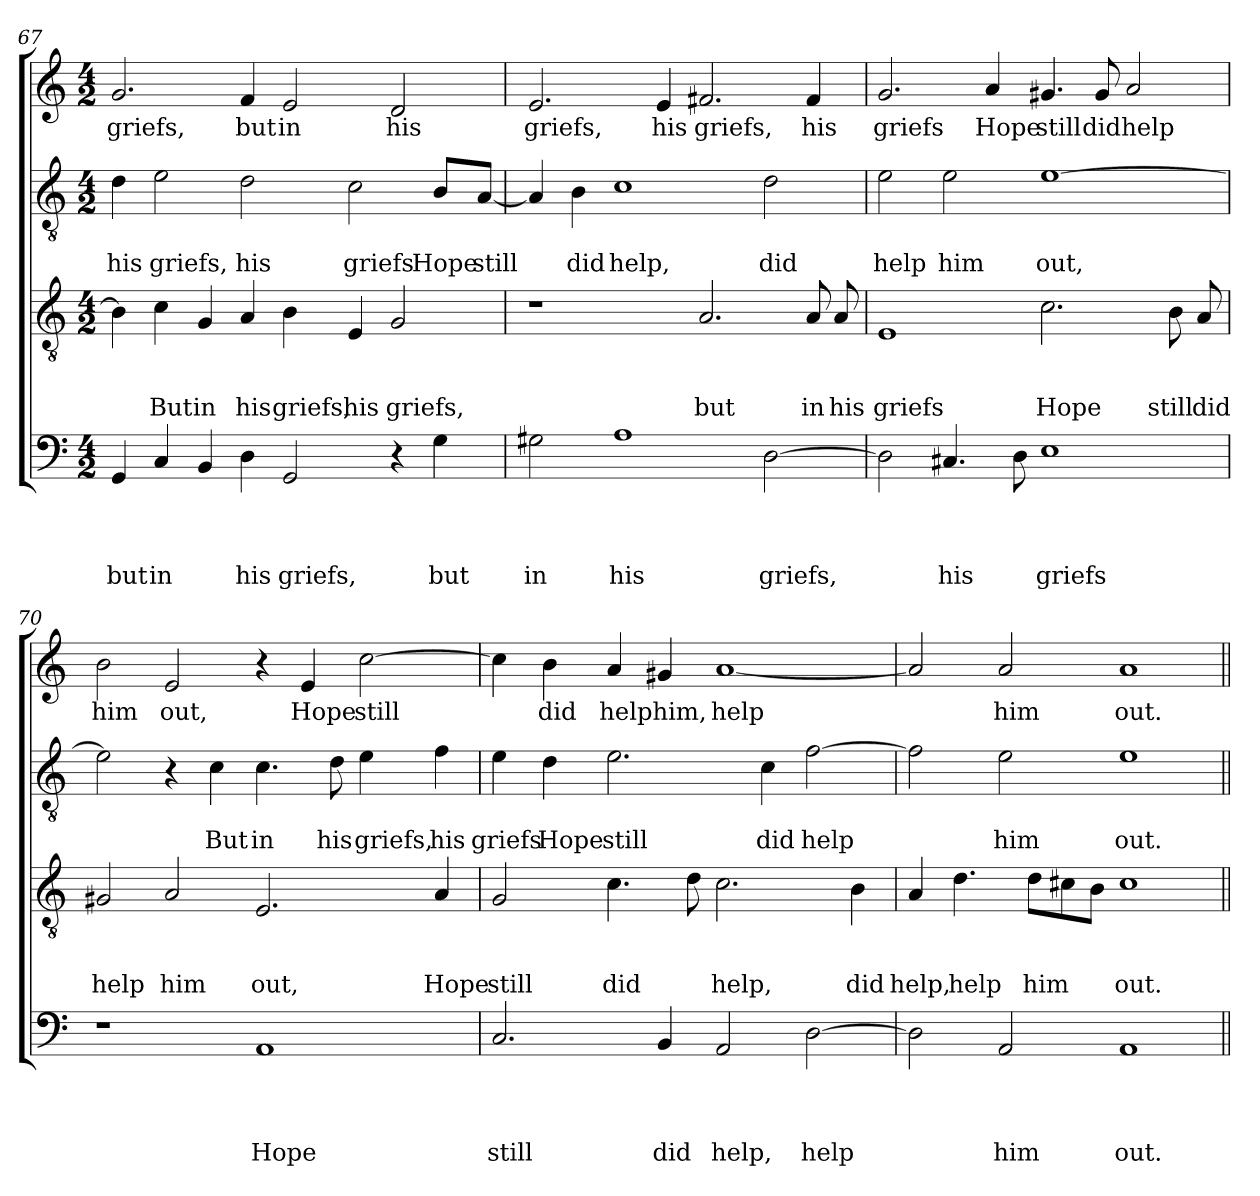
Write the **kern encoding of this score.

**kern	**text	**text	**text	**text	**kern	**text	**text	**text	**kern	**text	**text	**kern	**text
*part4	*part4	*part4	*part4	*part4	*part3	*part3	*part3	*part3	*part2	*part2	*part2	*part1	*part1
*staff4	*staff4	*staff4	*staff4	*staff4	*staff3	*staff3	*staff3	*staff3	*staff2	*staff2	*staff2	*staff1	*staff1
*clefF4	*	*	*	*	*clefGv2	*	*	*	*clefGv2	*	*	*clefG2	*
*k[]	*	*	*	*	*k[]	*	*	*	*k[]	*	*	*k[]	*
*C:	*	*	*	*	*C:	*	*	*	*C:	*	*	*C:	*
*M4/2	*	*	*	*	*M4/2	*	*	*	*M4/2	*	*	*M4/2	*
=67	=67	=67	=67	=67	=67	=67	=67	=67	=67	=67	=67	=67	=67
!	!	!	!	!LO:LY:b	!	!	!	!	!	!	!LO:LY:b	!	!LO:LY:b
4GG/	.	.	.	but	4B\]	.	.	.	4d\	.	his	2.g/	griefs,
!	!	!	!	!LO:LY:b	!	!	!	!LO:LY:b	!	!	!LO:LY:b	!	!
4C/	.	.	.	in	4c\	.	.	But	2e\	.	griefs,	.	.
!	!	!	!	!	!	!	!	!LO:LY:b	!	!	!	!	!
4BB/	.	.	.	.	4G/	.	.	in	.	.	.	.	.
!	!	!	!	!LO:LY:b	!	!	!	!LO:LY:b	!	!	!LO:LY:b	!	!LO:LY:b
4D\	.	.	.	his	4A/	.	.	his	2d\	.	his	4f/	but
!	!	!	!	!LO:LY:b	!	!	!	!LO:LY:b	!	!	!	!	!LO:LY:b
2GG/	.	.	.	griefs,	4B\	.	.	griefs,	.	.	.	2e/	in
!	!	!	!	!	!	!	!	!LO:LY:b	!	!	!LO:LY:b	!	!
.	.	.	.	.	4E/	.	.	his	2c\	.	griefs	.	.
!	!	!	!	!	!	!	!	!LO:LY:b	!	!	!	!	!LO:LY:b
4r	.	.	.	.	2G/	.	.	griefs,	.	.	.	2d/	his
!	!	!	!	!LO:LY:b	!	!	!	!	!	!	!LO:LY:b	!	!
4G\	.	.	.	but	.	.	.	.	8B/L	.	Hope	.	.
!	!	!	!	!	!	!	!	!	!	!	!LO:LY:b	!	!
.	.	.	.	.	.	.	.	.	[8A/J	.	still	.	.
!!LO:PB:g=z
=68	=68	=68	=68	=68	=68	=68	=68	=68	=68	=68	=68	=68	=68
!	!	!	!	!LO:LY:b	!	!	!	!	!	!	!	!	!LO:LY:b
2G#X\	.	.	.	in	1r	.	.	.	4A/]	.	.	2.e/	griefs,
!	!	!	!	!	!	!	!	!	!	!	!LO:LY:b	!	!
.	.	.	.	.	.	.	.	.	4B\	.	did	.	.
!	!	!	!	!LO:LY:b	!	!	!	!	!	!	!LO:LY:b	!	!
1A	.	.	.	his	.	.	.	.	1c	.	help,	.	.
!	!	!	!	!	!	!	!	!	!	!	!	!	!LO:LY:b
.	.	.	.	.	.	.	.	.	.	.	.	4e/	his
!	!	!	!	!	!	!	!	!LO:LY:b	!	!	!	!	!LO:LY:b
.	.	.	.	.	2.A/	.	.	but	.	.	.	2.f#X/	griefs,
!	!	!	!	!LO:LY:b	!	!	!	!	!	!	!LO:LY:b	!	!
[2D\	.	.	.	griefs,	.	.	.	.	2d\	.	did	.	.
!	!	!	!	!	!	!	!	!LO:LY:b	!	!	!	!	!LO:LY:b
.	.	.	.	.	8A/	.	.	in	.	.	.	4f#/	his
!	!	!	!	!	!	!	!	!LO:LY:b	!	!	!	!	!
.	.	.	.	.	8A/	.	.	his	.	.	.	.	.
=69	=69	=69	=69	=69	=69	=69	=69	=69	=69	=69	=69	=69	=69
!	!	!	!	!	!	!	!	!LO:LY:b	!	!	!LO:LY:b	!	!LO:LY:b
2D\]	.	.	.	.	1E	.	.	griefs	2e\	.	help	2.g/	griefs
!	!	!	!	!LO:LY:b	!	!	!	!	!	!	!LO:LY:b	!	!
4.C#X/	.	.	.	his	.	.	.	.	2e\	.	him	.	.
!	!	!	!	!	!	!	!	!	!	!	!	!	!LO:LY:b
.	.	.	.	.	.	.	.	.	.	.	.	4a/	Hope
8D\	.	.	.	.	.	.	.	.	.	.	.	.	.
!	!	!	!	!LO:LY:b	!	!	!	!LO:LY:b	!	!	!LO:LY:b	!	!LO:LY:b
1E	.	.	.	griefs	2.c\	.	.	Hope	[1e	.	out,	4.g#X/	still
!	!	!	!	!	!	!	!	!	!	!	!	!	!LO:LY:b
.	.	.	.	.	.	.	.	.	.	.	.	8g#/	did
!	!	!	!	!	!	!	!	!	!	!	!	!	!LO:LY:b
.	.	.	.	.	.	.	.	.	.	.	.	2a/	help
!	!	!	!	!	!	!	!	!LO:LY:b	!	!	!	!	!
.	.	.	.	.	8B\	.	.	still	.	.	.	.	.
!	!	!	!	!	!	!	!	!LO:LY:b	!	!	!	!	!
.	.	.	.	.	8A/	.	.	did	.	.	.	.	.
=70	=70	=70	=70	=70	=70	=70	=70	=70	=70	=70	=70	=70	=70
!	!	!	!	!	!	!	!	!LO:LY:b	!	!	!	!	!LO:LY:b
1r	.	.	.	.	2G#X/	.	.	help	2e\]	.	.	2b\	him
!	!	!	!	!	!	!	!	!LO:LY:b	!	!	!	!	!LO:LY:b
.	.	.	.	.	2A/	.	.	him	4r	.	.	2e/	out,
!	!	!	!	!	!	!	!	!	!	!	!LO:LY:b	!	!
.	.	.	.	.	.	.	.	.	4c\	.	But	.	.
!	!	!	!	!LO:LY:b	!	!	!	!LO:LY:b	!	!	!LO:LY:b	!	!
1AA	.	.	.	Hope	2.E/	.	.	out,	4.c\	.	in	4r	.
!	!	!	!	!	!	!	!	!	!	!	!	!	!LO:LY:b
.	.	.	.	.	.	.	.	.	.	.	.	4e/	Hope
!	!	!	!	!	!	!	!	!	!	!	!LO:LY:b	!	!
.	.	.	.	.	.	.	.	.	8d\	.	his	.	.
!	!	!	!	!	!	!	!	!	!	!	!LO:LY:b	!	!LO:LY:b
.	.	.	.	.	.	.	.	.	4e\	.	griefs,	[2cc\	still
!	!	!	!	!	!	!	!	!LO:LY:b	!	!	!LO:LY:b	!	!
.	.	.	.	.	4A/	.	.	Hope	4f\	.	his	.	.
=71	=71	=71	=71	=71	=71	=71	=71	=71	=71	=71	=71	=71	=71
!	!	!	!	!LO:LY:b	!	!	!	!LO:LY:b	!	!	!LO:LY:b	!	!
2.C/	.	.	.	still	2G/	.	.	still	4e\	.	griefs	4cc\]	.
!	!	!	!	!	!	!	!	!	!	!	!LO:LY:b	!	!LO:LY:b
.	.	.	.	.	.	.	.	.	4d\	.	Hope	4b\	did
!	!	!	!	!	!	!	!	!LO:LY:b	!	!	!LO:LY:b	!	!LO:LY:b
.	.	.	.	.	4.c\	.	.	did	2.e\	.	still	4a/	help
!	!	!	!	!LO:LY:b	!	!	!	!	!	!	!	!	!LO:LY:b
4BB/	.	.	.	did	.	.	.	.	.	.	.	4g#X/	him,
.	.	.	.	.	8d\	.	.	.	.	.	.	.	.
!	!	!	!	!LO:LY:b	!	!	!	!LO:LY:b	!	!	!	!	!LO:LY:b
2AA/	.	.	.	help,	2.c\	.	.	help,	.	.	.	[1a	help
!	!	!	!	!	!	!	!	!	!	!	!LO:LY:b	!	!
.	.	.	.	.	.	.	.	.	4c\	.	did	.	.
!	!	!	!	!LO:LY:b	!	!	!	!	!	!	!LO:LY:b	!	!
[2D\	.	.	.	help	.	.	.	.	[2f\	.	help	.	.
!	!	!	!	!	!	!	!	!LO:LY:b	!	!	!	!	!
.	.	.	.	.	4B\	.	.	did	.	.	.	.	.
!!LO:LB:g=z
=72	=72	=72	=72	=72	=72	=72	=72	=72	=72	=72	=72	=72	=72
!	!	!	!	!	!	!	!	!LO:LY:b	!	!	!	!	!
2D\]	.	.	.	.	4A/	.	.	help,	2f\]	.	.	2a/]	.
!	!	!	!	!	!	!	!	!LO:LY:b	!	!	!	!	!
.	.	.	.	.	4.d\	.	.	help	.	.	.	.	.
!	!	!	!	!LO:LY:b	!	!	!	!	!	!	!LO:LY:b	!	!LO:LY:b
2AA/	.	.	.	him	.	.	.	.	2e\	.	him	2a/	him
!	!	!	!	!	!	!	!	!LO:LY:b	!	!	!	!	!
.	.	.	.	.	8d\L	.	.	him	.	.	.	.	.
.	.	.	.	.	8c#X\	.	.	.	.	.	.	.	.
.	.	.	.	.	8B\J	.	.	.	.	.	.	.	.
!	!	!	!	!LO:LY:b	!	!	!	!LO:LY:b	!	!	!LO:LY:b	!	!LO:LY:b
1AA	.	.	.	out.	1c#	.	.	out.	1e	.	out.	1a	out.
=||	=||	=||	=||	=||	=||	=||	=||	=||	=||	=||	=||	=||	=||
*-	*-	*-	*-	*-	*-	*-	*-	*-	*-	*-	*-	*-	*-
